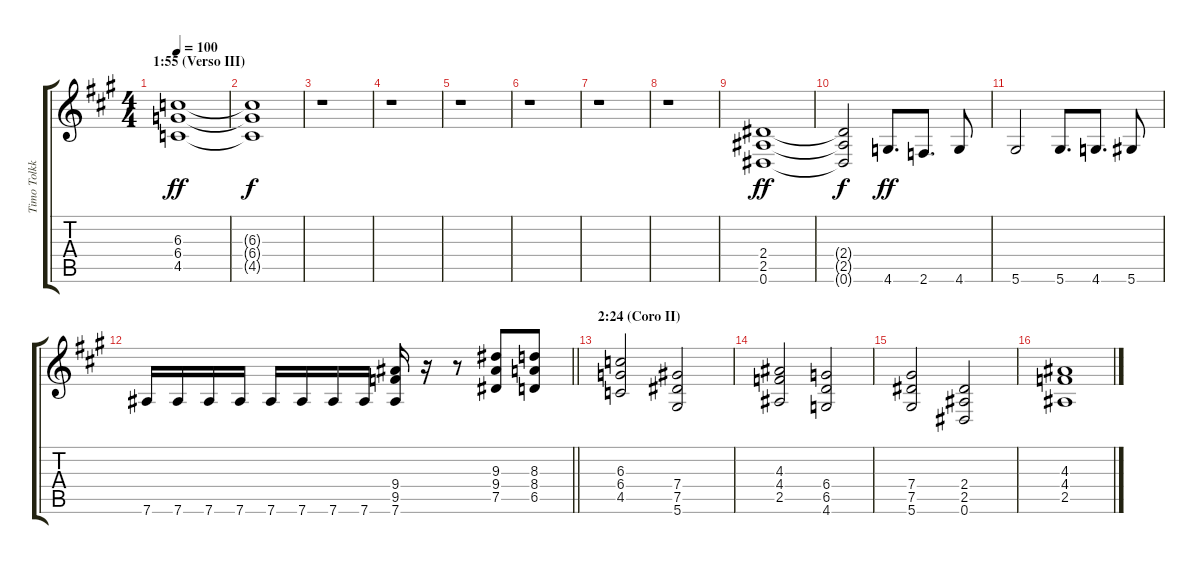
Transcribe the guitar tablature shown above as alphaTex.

\track ("Timo Tolkki (Ritmo)" "Timo Tolkk") {instrument distortionguitar}
\staff {score tabs}
\tuning (Eb4 Bb3 Gb3 Db3 Ab2 Eb2) {hide}
\ts (4 4)
\section ("" "1:55 (Verso III)")
\tempo 100
\clef g2
\ks a
(6.3 6.4 4.5).1{dy ff} |
(6.3{t} 6.4{t} 4.5{t}).1{dy f volume 0} |
r.1 |
r.1 |
r.1 |
r.1 |
r.1 |
r.1 |
(2.4 2.5 0.6).1{dy ff volume 13} |
(2.4{t} 2.5{t} 0.6{t}).2{dy f} 4.6.8{d dy ff} 2.6.8{d} 4.6.8 |
5.6.2 5.6.8{d} 4.6.8{d} 5.6.8 |
\barLineRight lightlight
7.6.16 7.6.16 7.6.16 7.6.16 7.6.16 7.6.16 7.6.16 7.6.16 (9.4 9.5 7.6).16 r.16 r.8 (9.3 9.4 7.5).8 (8.3 8.4 6.5).8 |
\section ("" "2:24 (Coro II)")
(6.3 6.4 4.5).2 (7.4 7.5 5.6).2 |
(4.3 4.4 2.5).2 (6.4 6.5 4.6).2 |
(7.4 7.5 5.6).2 (2.4 2.5 0.6).2 |
(4.3 4.4 2.5).1
